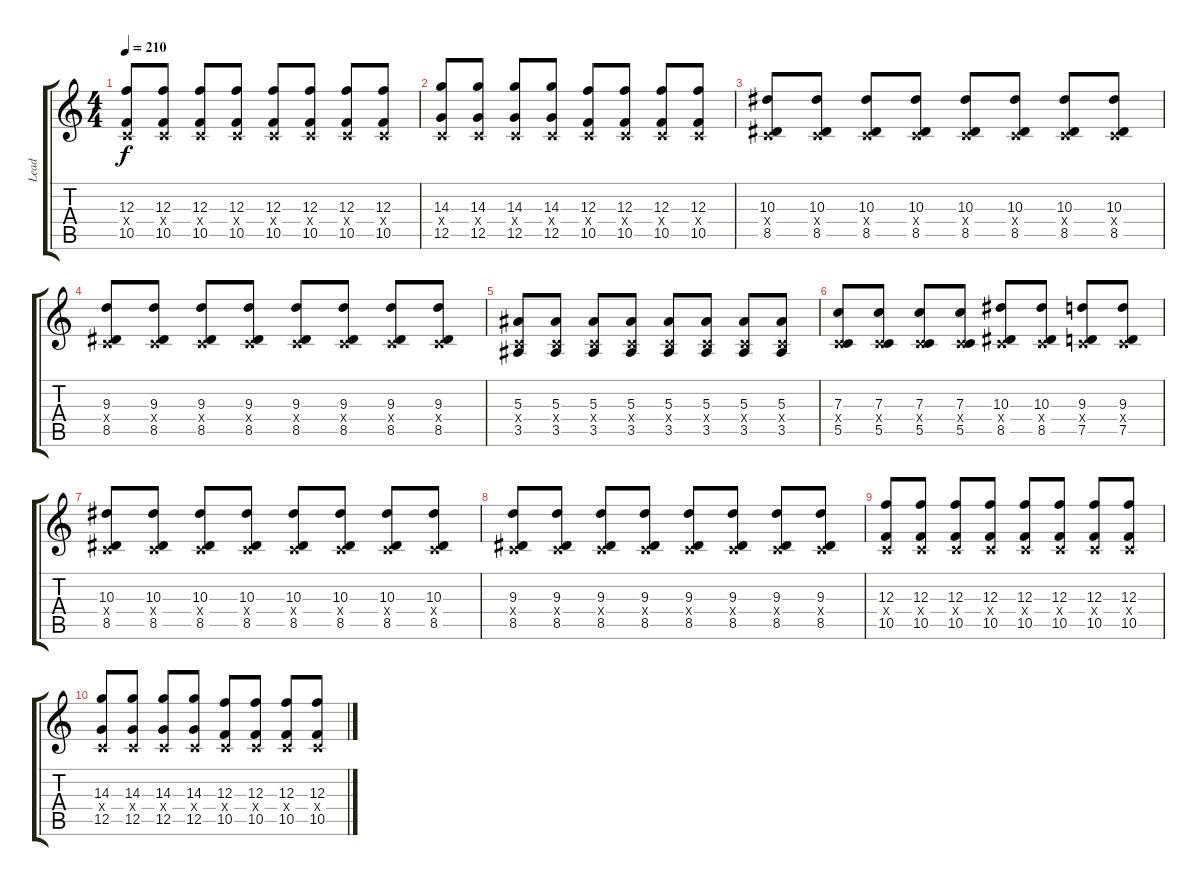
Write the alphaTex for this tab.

\track ("Lead" "Lead") {instrument distortionguitar}
\staff {score tabs}
\tuning (D4 A3 F3 C3 G2 C2) {hide}
\ts (4 4)
\tempo 210
\clef g2
\ks c
(12.3 0.4{x} 10.5).8{dy f} (12.3 0.4{x} 10.5).8 (12.3 0.4{x} 10.5).8 (12.3 0.4{x} 10.5).8 (12.3 0.4{x} 10.5).8 (12.3 0.4{x} 10.5).8 (12.3 0.4{x} 10.5).8 (12.3 0.4{x} 10.5).8 |
(14.3 0.4{x} 12.5).8 (14.3 0.4{x} 12.5).8 (14.3 0.4{x} 12.5).8 (14.3 0.4{x} 12.5).8 (12.3 0.4{x} 10.5).8 (12.3 0.4{x} 10.5).8 (12.3 0.4{x} 10.5).8 (12.3 0.4{x} 10.5).8 |
(10.3 0.4{x} 8.5).8 (10.3 0.4{x} 8.5).8 (10.3 0.4{x} 8.5).8 (10.3 0.4{x} 8.5).8 (10.3 0.4{x} 8.5).8 (10.3 0.4{x} 8.5).8 (10.3 0.4{x} 8.5).8 (10.3 0.4{x} 8.5).8 |
(9.3 0.4{x} 8.5).8 (9.3 0.4{x} 8.5).8 (9.3 0.4{x} 8.5).8 (9.3 0.4{x} 8.5).8 (9.3 0.4{x} 8.5).8 (9.3 0.4{x} 8.5).8 (9.3 0.4{x} 8.5).8 (9.3 0.4{x} 8.5).8 |
(5.3 0.4{x} 3.5).8 (5.3 0.4{x} 3.5).8 (5.3 0.4{x} 3.5).8 (5.3 0.4{x} 3.5).8 (5.3 0.4{x} 3.5).8 (5.3 0.4{x} 3.5).8 (5.3 0.4{x} 3.5).8 (5.3 0.4{x} 3.5).8 |
(7.3 0.4{x} 5.5).8 (7.3 0.4{x} 5.5).8 (7.3 0.4{x} 5.5).8 (7.3 0.4{x} 5.5).8 (10.3 0.4{x} 8.5).8 (10.3 0.4{x} 8.5).8 (9.3 0.4{x} 7.5).8 (9.3 0.4{x} 7.5).8 |
(10.3 0.4{x} 8.5).8 (10.3 0.4{x} 8.5).8 (10.3 0.4{x} 8.5).8 (10.3 0.4{x} 8.5).8 (10.3 0.4{x} 8.5).8 (10.3 0.4{x} 8.5).8 (10.3 0.4{x} 8.5).8 (10.3 0.4{x} 8.5).8 |
(9.3 0.4{x} 8.5).8 (9.3 0.4{x} 8.5).8 (9.3 0.4{x} 8.5).8 (9.3 0.4{x} 8.5).8 (9.3 0.4{x} 8.5).8 (9.3 0.4{x} 8.5).8 (9.3 0.4{x} 8.5).8 (9.3 0.4{x} 8.5).8 |
(12.3 0.4{x} 10.5).8 (12.3 0.4{x} 10.5).8 (12.3 0.4{x} 10.5).8 (12.3 0.4{x} 10.5).8 (12.3 0.4{x} 10.5).8 (12.3 0.4{x} 10.5).8 (12.3 0.4{x} 10.5).8 (12.3 0.4{x} 10.5).8 |
(14.3 0.4{x} 12.5).8 (14.3 0.4{x} 12.5).8 (14.3 0.4{x} 12.5).8 (14.3 0.4{x} 12.5).8 (12.3 0.4{x} 10.5).8 (12.3 0.4{x} 10.5).8 (12.3 0.4{x} 10.5).8 (12.3 0.4{x} 10.5).8
